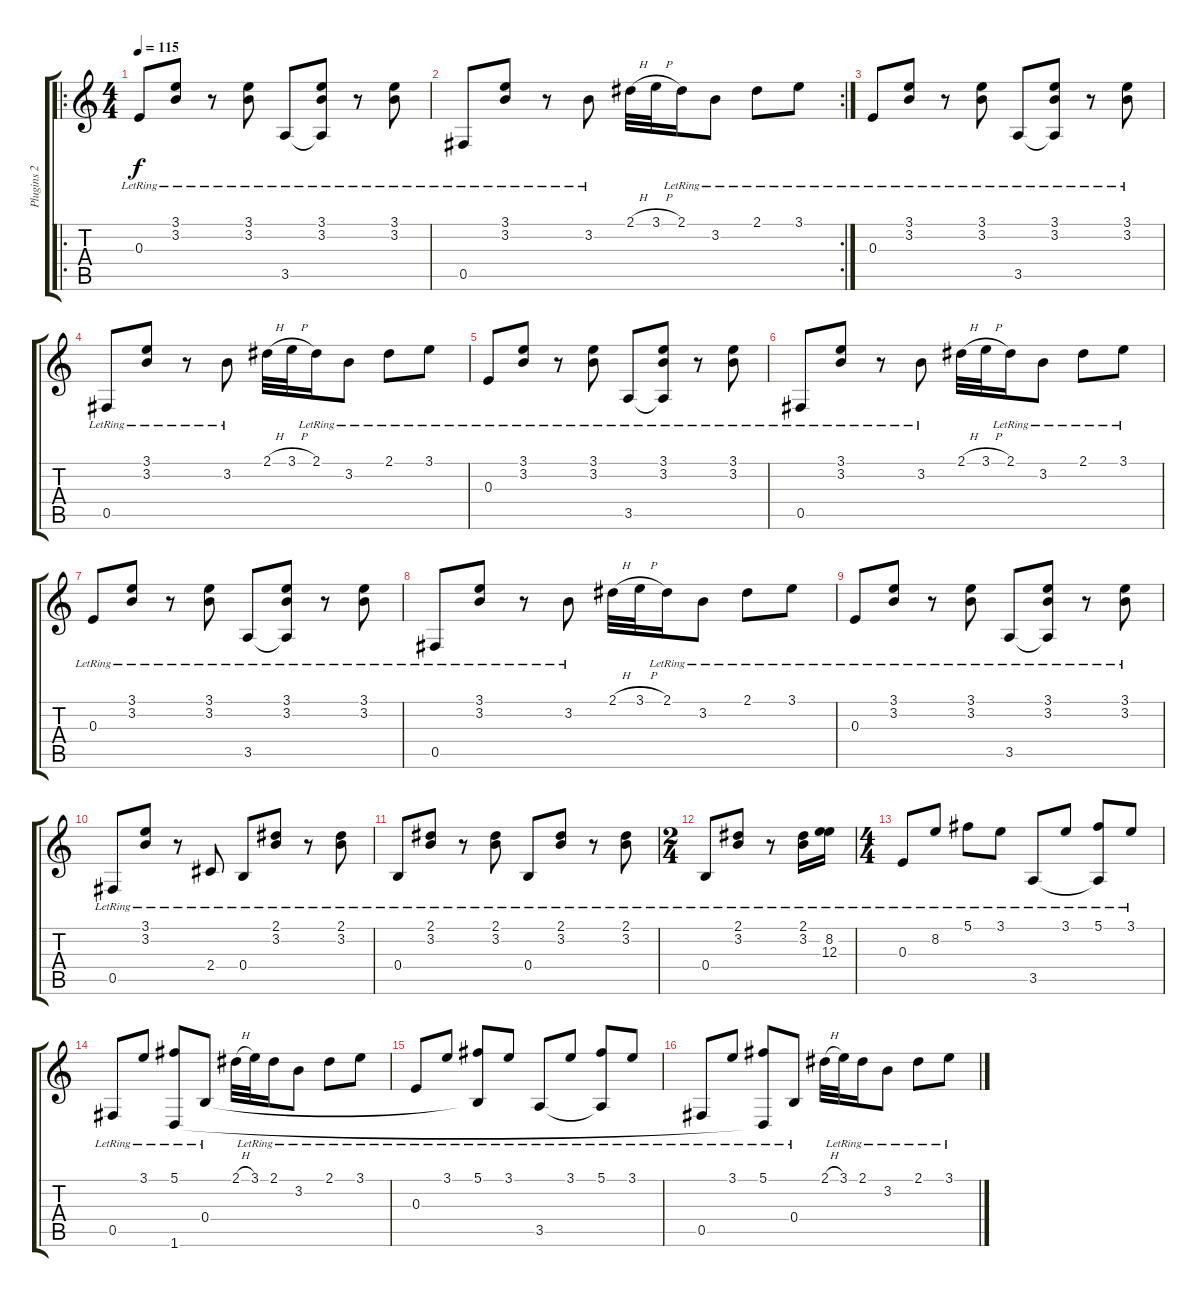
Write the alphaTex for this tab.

\track ("Plugins 2" "Plugins 2") {instrument acousticguitarsteel}
\staff {score tabs}
\tuning (Db4 Ab3 E3 B2 Gb2 Db2) {hide}
\ro
\ts (4 4)
\tempo 115
\clef g2
\ks c
0.3{lr}.8{dy f instrument acousticguitarsteel} (3.1{lr} 3.2{lr}).8 r.8 (3.1{lr} 3.2{lr}).8 3.5{lr}.8 (3.1{lr} 3.2{lr} 3.5{t}).8 r.8 (3.1{lr} 3.2{lr}).8 |
\rc 2
0.5{lr}.8 (3.1{lr} 3.2{lr}).8 r.8 3.2{lr}.8 2.1{h}.32 3.1{h}.32 2.1{lr}.16 3.2{lr}.8 2.1{lr}.8 3.1{lr}.8 |
0.3{lr}.8 (3.1{lr} 3.2{lr}).8 r.8 (3.1{lr} 3.2{lr}).8 3.5{lr}.8 (3.1{lr} 3.2{lr} 3.5{t}).8 r.8 (3.1{lr} 3.2{lr}).8 |
0.5{lr}.8 (3.1{lr} 3.2{lr}).8 r.8 3.2{lr}.8 2.1{h}.32 3.1{h}.32 2.1{lr}.16 3.2{lr}.8 2.1{lr}.8 3.1{lr}.8 |
0.3{lr}.8 (3.1{lr} 3.2{lr}).8 r.8 (3.1{lr} 3.2{lr}).8 3.5{lr}.8 (3.1{lr} 3.2{lr} 3.5{t}).8 r.8 (3.1{lr} 3.2{lr}).8 |
0.5{lr}.8 (3.1{lr} 3.2{lr}).8 r.8 3.2{lr}.8 2.1{h}.32 3.1{h}.32 2.1{lr}.16 3.2{lr}.8 2.1{lr}.8 3.1{lr}.8 |
0.3{lr}.8 (3.1{lr} 3.2{lr}).8 r.8 (3.1{lr} 3.2{lr}).8 3.5{lr}.8 (3.1{lr} 3.2{lr} 3.5{t}).8 r.8 (3.1{lr} 3.2{lr}).8 |
0.5{lr}.8 (3.1{lr} 3.2{lr}).8 r.8 3.2{lr}.8 2.1{h}.32 3.1{h}.32 2.1{lr}.16 3.2{lr}.8 2.1{lr}.8 3.1{lr}.8 |
0.3{lr}.8 (3.1{lr} 3.2{lr}).8 r.8 (3.1{lr} 3.2{lr}).8 3.5{lr}.8 (3.1{lr} 3.2{lr} 3.5{t}).8 r.8 (3.1{lr} 3.2{lr}).8 |
0.5{lr}.8 (3.1{lr} 3.2{lr}).8 r.8 2.4{lr}.8 0.4{lr}.8 (2.1{lr} 3.2{lr}).8 r.8 (2.1{lr} 3.2{lr}).8 |
0.4{lr}.8 (2.1{lr} 3.2{lr}).8 r.8 (2.1{lr} 3.2{lr}).8 0.4{lr}.8 (2.1{lr} 3.2{lr}).8 r.8 (2.1{lr} 3.2{lr}).8 |
\ts (2 4)
0.4{lr}.8 (2.1{lr} 3.2{lr}).8 r.8 (2.1{lr} 3.2{lr}).16 (8.2{lr} 12.3{lr}).16 |
\ts (4 4)
0.3{lr}.8 8.2{lr}.8 5.1{lr}.8 3.1{lr}.8 3.5{lr}.8 3.1{lr}.8 (5.1{lr} 3.5{t}).8 3.1{lr}.8 |
0.5{lr}.8 3.1{lr}.8 (5.1{lr} 1.6).8 0.4{lr}.8 2.1{h}.32 3.1{lr}.32 2.1{lr}.16 3.2{lr}.8 2.1{lr}.8 3.1{lr}.8 |
0.3{lr}.8 3.1{lr}.8 (5.1{lr} 0.4{t}).8 3.1{lr}.8 3.5{lr}.8 3.1{lr}.8 (5.1{lr} 3.5{t}).8 3.1{lr}.8 |
0.5{lr}.8 3.1{lr}.8 (5.1{lr} 1.6{t}).8 0.4{lr}.8 2.1{h}.32 3.1{lr}.32 2.1{lr}.16 3.2{lr}.8 2.1{lr}.8 3.1{lr}.8
